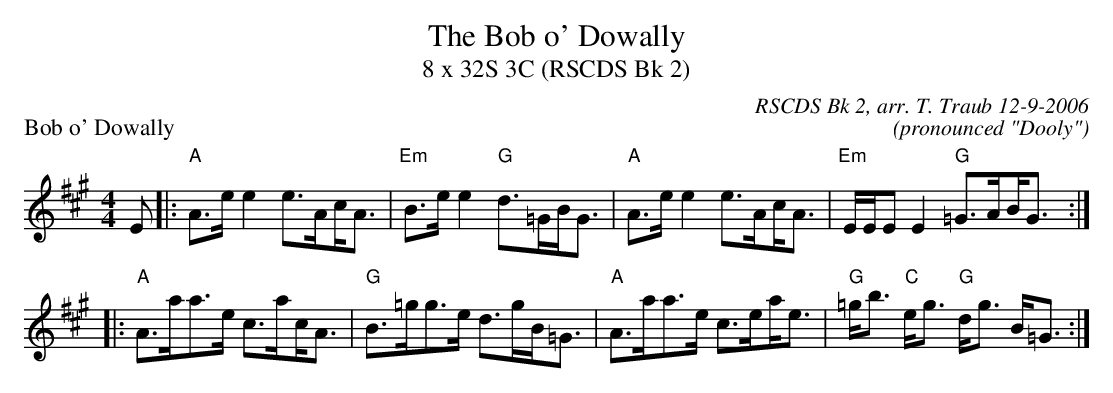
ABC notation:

X:1
T: The Bob o' Dowally
T: 8 x 32S 3C (RSCDS Bk 2)
P: Bob o' Dowally
C: RSCDS Bk 2, arr. T. Traub 12-9-2006
C: (pronounced "Dooly")
M: 4/4
L: 1/8
K: A
E |: "A"A>e e2 e>A!beambr1!c<A|"Em"B>e e2 "G"d>=GB<G|"A"A>e e2 e>A!beambr1!c<A|"Em"E/E/E E2 "G"=G>A!beambr1!B<G :|
|: "A"A>aa>e c>a!beambr1!c<A|"G"B>=gg>e d>gB<=G| "A"A>aa>e c>e!beambr1!a<e|"G"=g<b "C"e<g "G"d<g B<=G :|
